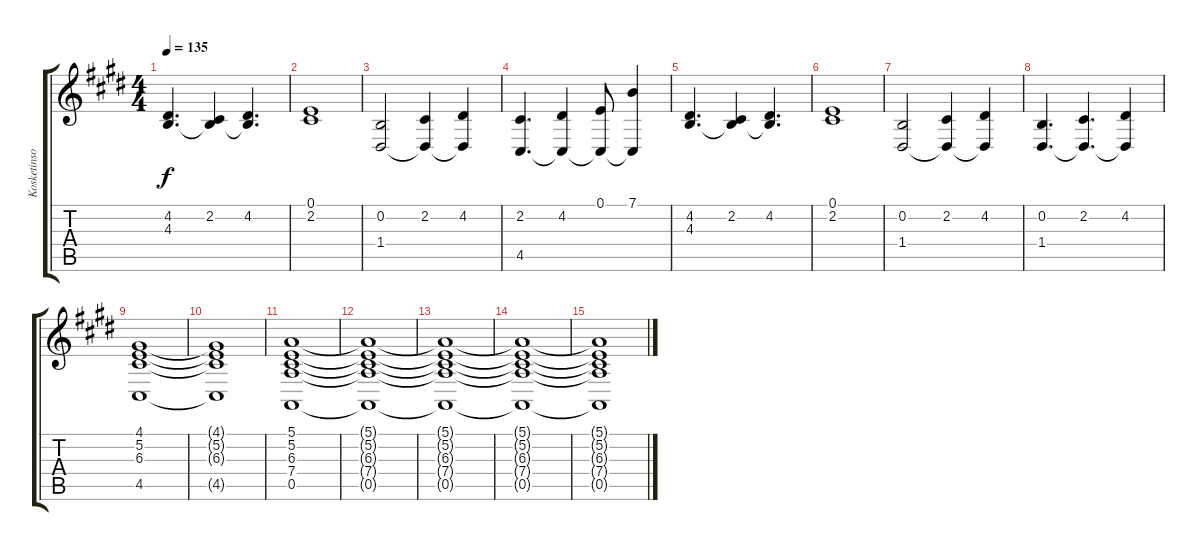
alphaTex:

\track ("Kosketinsoittimet" "Kosketinso") {instrument pad3polysynth}
\staff {score tabs}
\tuning (E4 B3 G3 D3 A2 E2) {hide}
\ts (4 4)
\tempo 135
\clef g2
\ks e
(4.2 4.3).4{d dy f} (2.2 4.3{t}).4 (4.2 4.3{t}).4{d} |
(0.1 2.2).1 |
(0.2 1.4).2 (2.2 1.4{t}).4 (4.2 1.4{t}).4 |
(2.2 4.5).4{d} (4.2 4.5{t}).4 (0.1 4.5{t}).8 (7.1 4.5{t}).4 |
(4.2 4.3).4{d} (2.2 4.3{t}).4 (4.2 4.3{t}).4{d} |
(0.1 2.2).1 |
(0.2 1.4).2 (2.2 1.4{t}).4 (4.2 1.4{t}).4 |
(0.2 1.4).4{d} (2.2 1.4{t}).4{d} (4.2 1.4{t}).4 |
(4.1 5.2 6.3 4.5).1 |
(4.1{t} 5.2{t} 6.3{t} 4.5{t}).1 |
(5.1 5.2 6.3 7.4 0.5).1 |
(5.1{t} 5.2{t} 6.3{t} 7.4{t} 0.5{t}).1 |
(5.1{t} 5.2{t} 6.3{t} 7.4{t} 0.5{t}).1 |
(5.1{t} 5.2{t} 6.3{t} 7.4{t} 0.5{t}).1 |
(5.1{t} 5.2{t} 6.3{t} 7.4{t} 0.5{t}).1
